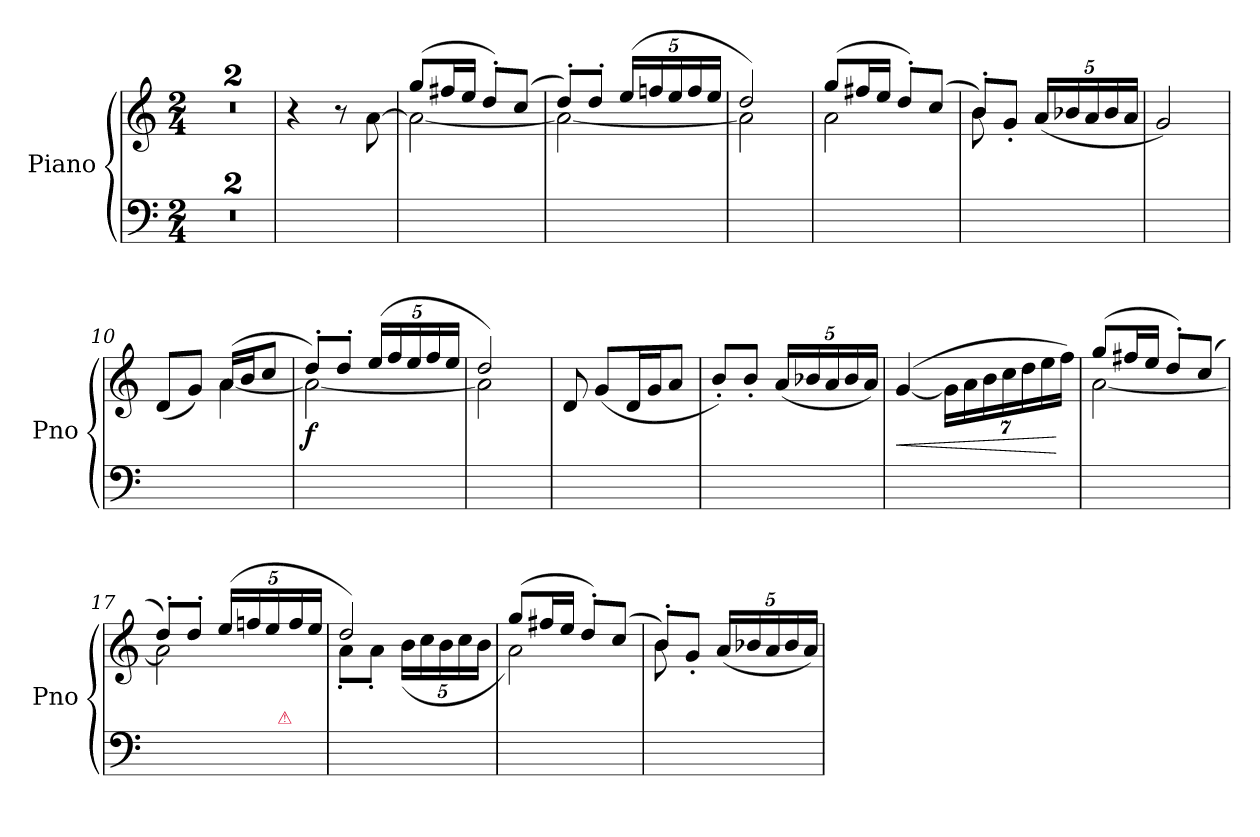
**kern	**kern	**dynam
*part1	*part1	*part1
*staff2	*staff1	*staff1/2
*I"Piano	*	*
*I'Pno	*	*
*clefF4	*clefG2	*
*k[]	*k[]	*
*C:	*C:	*
!!LO:TX:omd:t=Allegretto, [quarter] = 132
*M2/4	*M2/4	*
*MM132	*MM132	*
*ped	*	*
*Xped	*	*
=1	=1	=1
2ryy	2r	mf
=2	=2	=2
2ryy	2r	.
=3	=3	=3
*	*^	*
2ryy	4r	4ryy	.
.	8r	8ryy	.
.	8ryy	[8a\	.
=4	=4	=4	=4
2ryy	(8ggL	2a_	.
.	16ff#XL	.	.
.	16eeJJ	.	.
.	8dd'L)	.	.
.	(8ccJ	.	.
=5	=5	=5	=5
2ryy	8dd'L)	2a_	.
.	8dd'J	.	.
.	(20eeLL	.	.
.	20ffn	.	.
.	20ee	.	.
.	20ff	.	.
.	20eeJJ	.	.
=6	=6	=6	=6
2ryy	2dd)	2a]	.
=7	=7	=7	=7
2ryy	(8ggL	2a	.
.	16ff#XL	.	.
.	16eeJJ	.	.
.	8dd'L)	.	.
.	(8ccJ	.	.
=8	=8	=8	=8
2ryy	8b'L)	8b	.
.	8g'J	8ryy	.
.	(>20aLL	4ryy	.
.	20b-X	.	.
.	20a	.	.
.	20b-	.	.
.	20aJJ	.	.
*	*v	*v	*
=9	=9	=9
2ryy	2g)	.
=10	=10	=10
*	*^	*
2ryy	(>8dL	4ryy	.
.	8gJ)	.	.
.	(16aLL	[4a	.
.	16bJ	.	.
.	8ccJ	.	.
=11	=11	=11	=11
2ryy	8dd'L)	2a_	f
.	8dd'J	.	.
.	(20eeLL	.	.
.	20ff	.	.
.	20ee	.	.
.	20ff	.	.
.	20eeJJ	.	.
=12	=12	=12	=12
2ryy	2dd)	2a]	.
*	*v	*v	*
=13	=13	=13
2ryy	8d	.
.	(>8gL	.
.	16dL	.
.	16gJ	.
.	8aJ	.
=14	=14	=14
2ryy	8b'/L)	.
.	8b'J	.
.	(20aLL	.
.	20b-X	.
.	20a	.
.	20b-	.
.	20aJJ)	.
=15	=15	=15
2ryy	([4g	<
.	28gLL]	.
.	28a	.
.	28b	.
.	28cc	.
.	28dd	.
.	28ee	.
.	28ffJJ)	[
=16	=16	=16
*	*^	*
2ryy	(8ggL	[2a	.
.	16ff#XL	.	.
.	16eeJJ	.	.
.	8dd'L)	.	.
.	(8ccJ	.	.
=17	=17	=17	=17
4.ryy	8dd'L)	2a]	.
.	8dd'J	.	.
.	(20eeLL	.	.
.	20ffn	.	.
.	20ee	.	.
!LO:TX:a:color=crimson:t=⚠	!	!	!
8ryy	.	.	.
.	20ff	.	.
.	20eeJJ	.	.
=18	=18	=18	=18
2ryy	2dd)	8a'L	.
.	.	8a'J	.
.	.	(20bLL	.
.	.	20cc	.
.	.	20b	.
.	.	20cc	.
.	.	20bJJ	.
=19	=19	=19	=19
2ryy	(8ggL	2a)	.
.	16ff#XL	.	.
.	16eeJJ	.	.
.	8dd'L)	.	.
.	(8ccJ	.	.
=20	=20	=20	=20
2ryy	8b'L)	8b	.
.	8g'J	8ryy	.
.	(20aLL	4ryy	.
.	20b-X	.	.
.	20a	.	.
.	20b-	.	.
.	20aJJ)	.	.
*	*v	*v	*
=	=	=
*-	*-	*-
